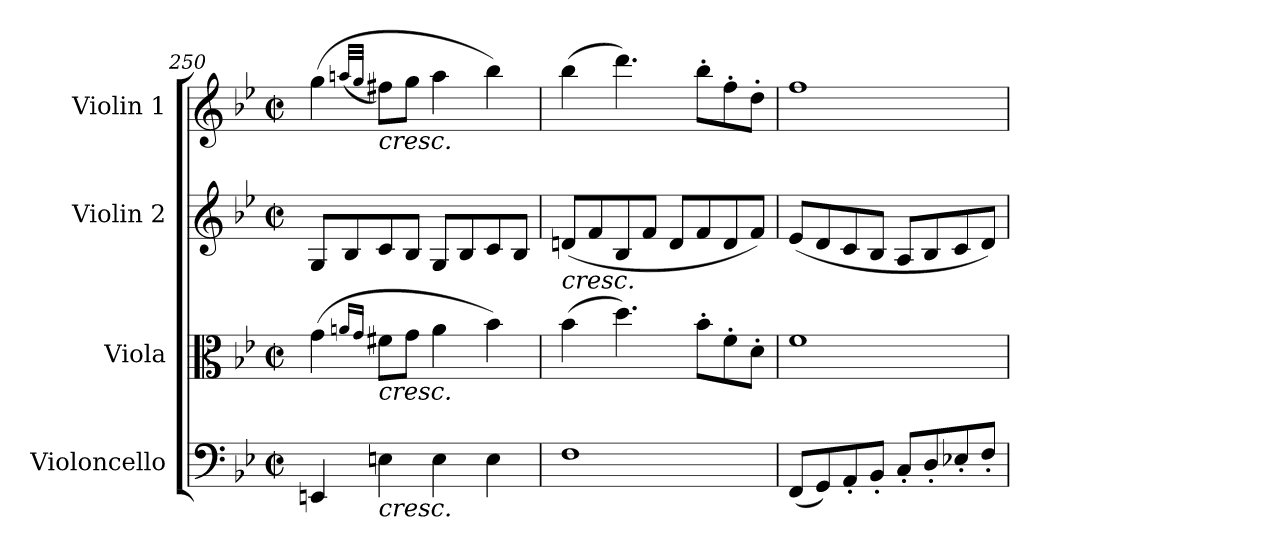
**kern	**kern	**kern	**kern
*part4	*part3	*part2	*part1
*staff4	*staff3	*staff2	*staff1
*I"Violoncello	*I"Viola	*I"Violin 2	*I"Violin 1
*I'Vc	*I'Vla	*I'Vln	*I'Vln
*clefF4	*clefC3	*clefG2	*clefG2
*k[b-e-]	*k[b-e-]	*k[b-e-]	*k[b-e-]
*M2/2	*M2/2	*M2/2	*M2/2
*met(c|)	*met(c|)	*met(c|)	*met(c|)
=250	=250	=250	=250
4EEn/	(4g\	8G/L	(4gg\
.	.	8B-/	.
.	16qan/LL	.	(32qaan/LLL
.	16qg/JJ	.	32qgg/JJJ
!	!	!	!LO:TX:b:i:t=cresc.
!	!LO:TX:b:i:t=cresc.	!	!
!LO:TX:b:i:t=cresc.	!	!	!
4En\	8f#X\L	8c/	8ff#X\L)
.	8g\J	8B-/J	8gg\J
4E\	4a\	8G/L	4aa\
.	.	8B-/	.
4E\	4b-\)	8c/	4bb-\)
.	.	8B-/J	.
=251	=251	=251	=251
!	!	!LO:TX:b:i:t=cresc.	!
1F	(4b-\	(8dn/L	(4bb-\
.	.	8f/	.
.	4.dd\)	8B-/	4.ddd\)
.	.	8f/J	.
.	.	8d/L	.
.	8b-'\L	8f/	8bb-'\L
.	8f'\	8d/	8ff'\
.	8d'\J	8f/J)	8dd'\J
!!LO:LB:g=z
=252	=252	=252	=252
(<8FF/L	1f	(<8e-/L	1ff
8GG/)	.	8d/	.
8AA'/	.	8c/	.
8BB-'/J	.	8B-/J	.
8C'/L	.	8A/L	.
8D'/	.	8B-/	.
8E-X'/	.	8c/	.
8F'/J	.	8d/J)	.
=	=	=	=
*-	*-	*-	*-
